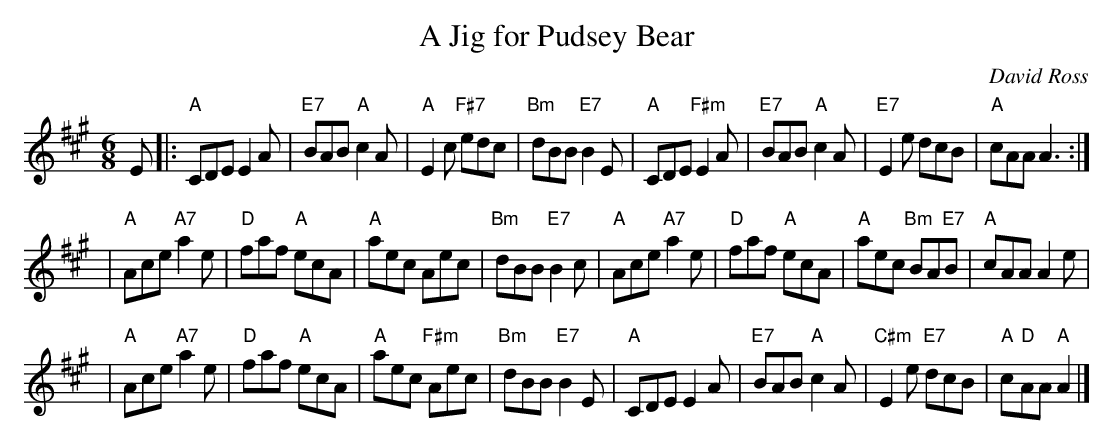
X:1
T: A Jig for Pudsey Bear
C: David Ross
M: 6/8
L: 1/8
K: A
E \
|: "A"CDE E2A | "E7"BAB "A"c2A | "A"E2c "F#7"edc | "Bm"dBB "E7"B2E \
|  "A"CDE "F#m"E2A | "E7"BAB "A"c2A | "E7"E2e  dcB | "A"cAA A3 :|
|  "A"Ace "A7"a2e | "D"faf "A"ecA | "A"aec Aec | "Bm"dBB "E7"B2c \
|  "A"Ace "A7"a2e | "D"faf "A"ecA | "A"aec "Bm"BA"E7"B | "A"cAA A2e |
|  "A"Ace "A7"a2e | "D"faf "A"ecA | "A"aec "F#m"Aec | "Bm"dBB "E7"B2E \
|  "A"CDE E2A | "E7"BAB "A"c2A | "C#m"E2e "E7"dcB | "A"c"D"AA "A"A2 |]
